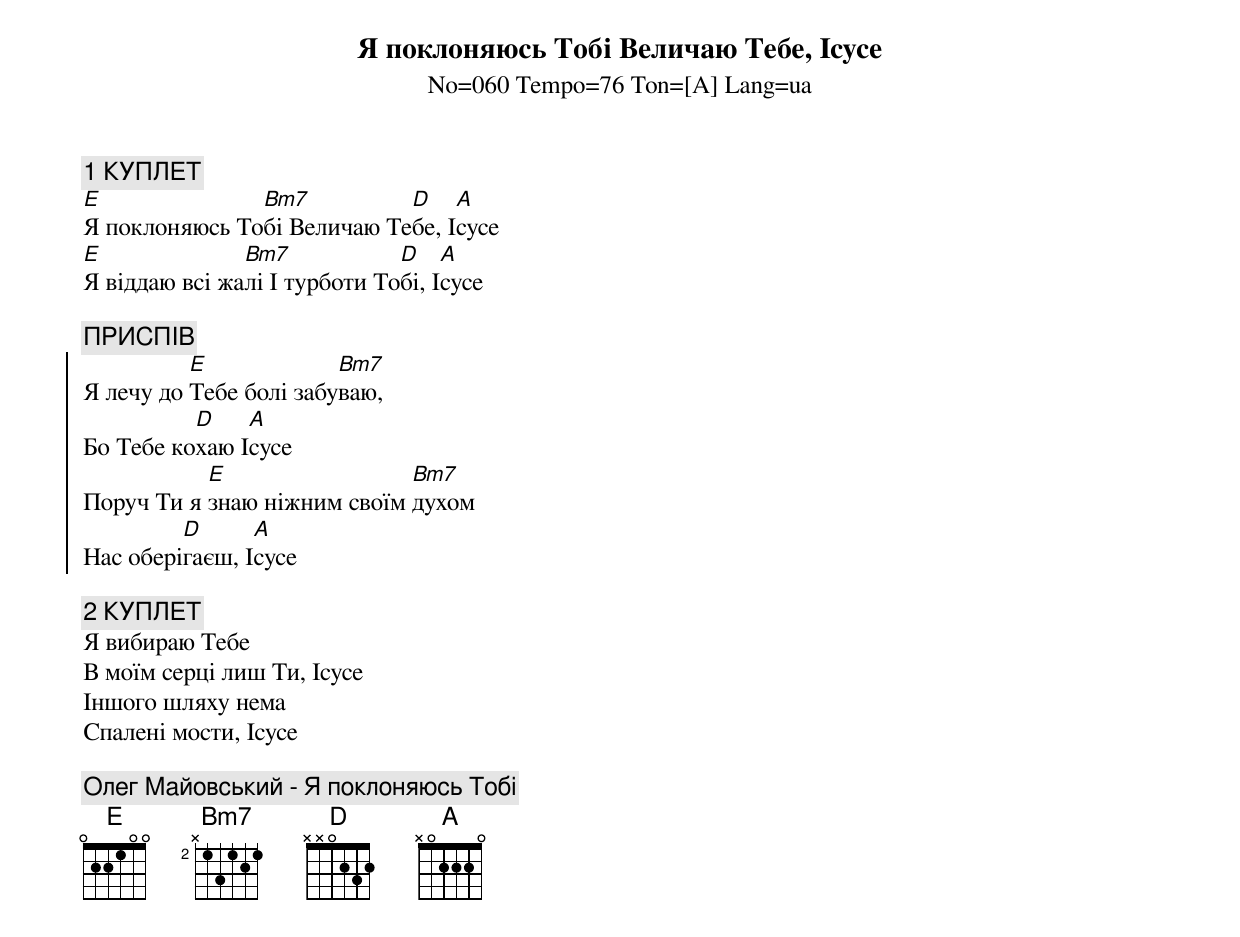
{title:Я поклоняюсь Тобі Величаю Тебе, Ісусе}
{subtitle:No=060 Tempo=76 Ton=[A] Lang=ua}

{c: 1 КУПЛЕТ}
[E]Я поклоняюсь То[Bm7]бі Величаю Те[D]бе, І[A]сусе
[E]Я віддаю всі жа[Bm7]лі І турботи То[D]бі, І[A]сусе

{c: ПРИСПІВ}
{soc}
Я лечу до [E]Тебе болі забу[Bm7]ваю,
Бо Тебе ко[D]хаю І[A]сусе
Поруч Ти я [E]знаю ніжним своїм [Bm7]духом
Нас обері[D]гаєш, І[A]сусе
{eoc}

{c: 2 КУПЛЕТ}
Я вибираю Тебе
В моїм серці лиш Ти, Ісусе
Іншого шляху нема
Спалені мости, Ісусе

{c: Олег Майовський - Я поклоняюсь Тобі}
